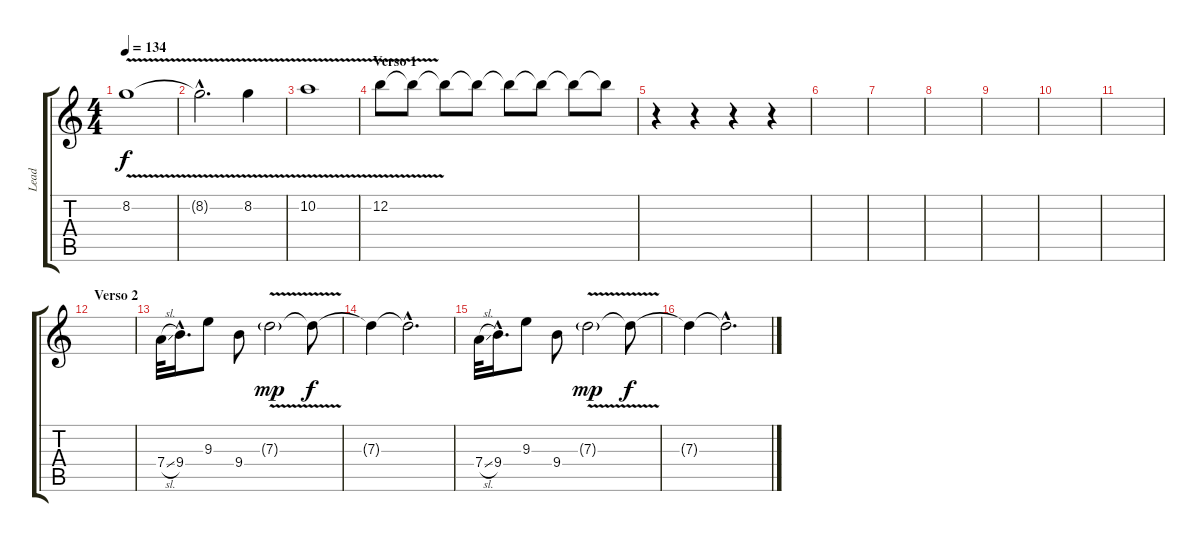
\track ("Lead" "Lead") {instrument distortionguitar}
\staff {score tabs}
\tuning (E4 B3 G3 D3 A2 E2) {hide}
\ts (4 4)
\tempo 134
\clef g2
\ks c
8.2{v}.1{dy f} |
8.2{hac t}.2{d} 8.2{v}.4 |
10.2{v}.1 |
\section ("" "Verso 1")
12.2{v}.8 12.2{t}.8 12.2{t}.8 12.2{t}.8 12.2{t}.8{volume 14} 12.2{t}.8{volume 12} 12.2{t}.8{volume 10} 12.2{t}.8{volume 8} |
r.4{volume 13} r.4 r.4 r.4 |
|
|
|
|
|
|
\section ("" "Verso 2")
|
7.4{sl}.32{volume 13} 9.4{hac}.16{d} 9.3.8 9.4.8 7.3{v g}.2{dy mp} 7.3{t}.8{dy f volume 11} |
7.3{t}.4{volume 9} 7.3{hac t}.2{d volume 7} |
7.4{sl}.32{volume 13} 9.4{hac}.16{d} 9.3.8 9.4.8 7.3{v g}.2{dy mp} 7.3{t}.8{dy f volume 11} |
7.3{t}.4{volume 9} 7.3{hac t}.2{d volume 7}
